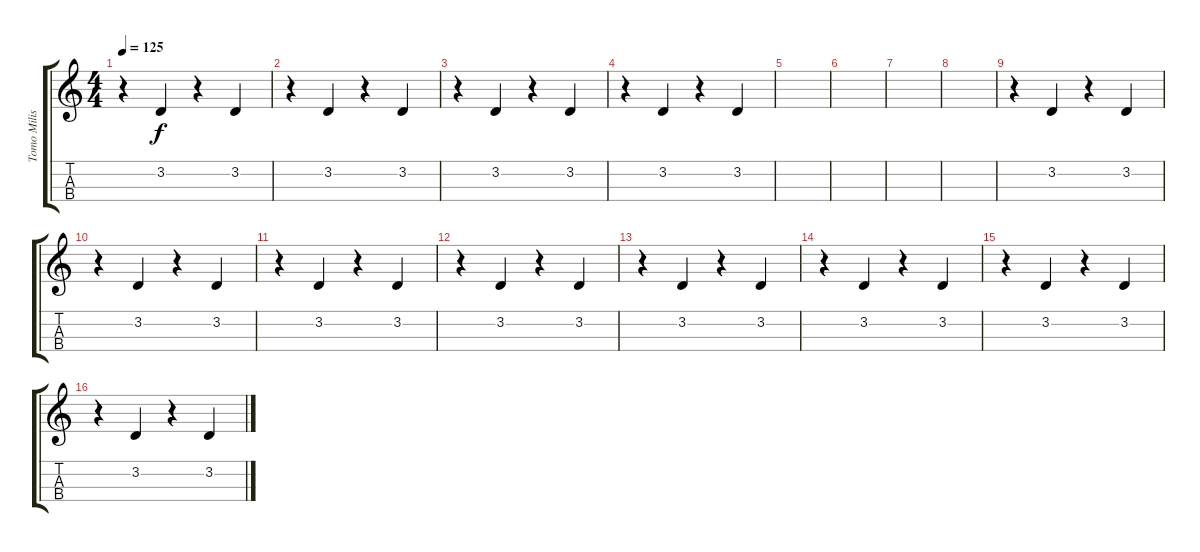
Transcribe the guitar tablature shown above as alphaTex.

\track ("Tomo Milisevic" "Tomo Milis") {instrument woodblock}
\staff {score tabs}
\tuning (E4 B3 G3 D3) {hide}
\ts (4 4)
\tempo 125
\clef g2
\ks c
r.4{dy f} 3.2.4 r.4 3.2.4 |
r.4 3.2.4 r.4 3.2.4 |
r.4 3.2.4 r.4 3.2.4 |
r.4 3.2.4 r.4 3.2.4 |
|
|
|
|
r.4 3.2.4 r.4 3.2.4 |
r.4 3.2.4 r.4 3.2.4 |
r.4 3.2.4 r.4 3.2.4 |
r.4 3.2.4 r.4 3.2.4 |
r.4 3.2.4 r.4 3.2.4 |
r.4 3.2.4 r.4 3.2.4 |
r.4 3.2.4 r.4 3.2.4 |
r.4 3.2.4 r.4 3.2.4
